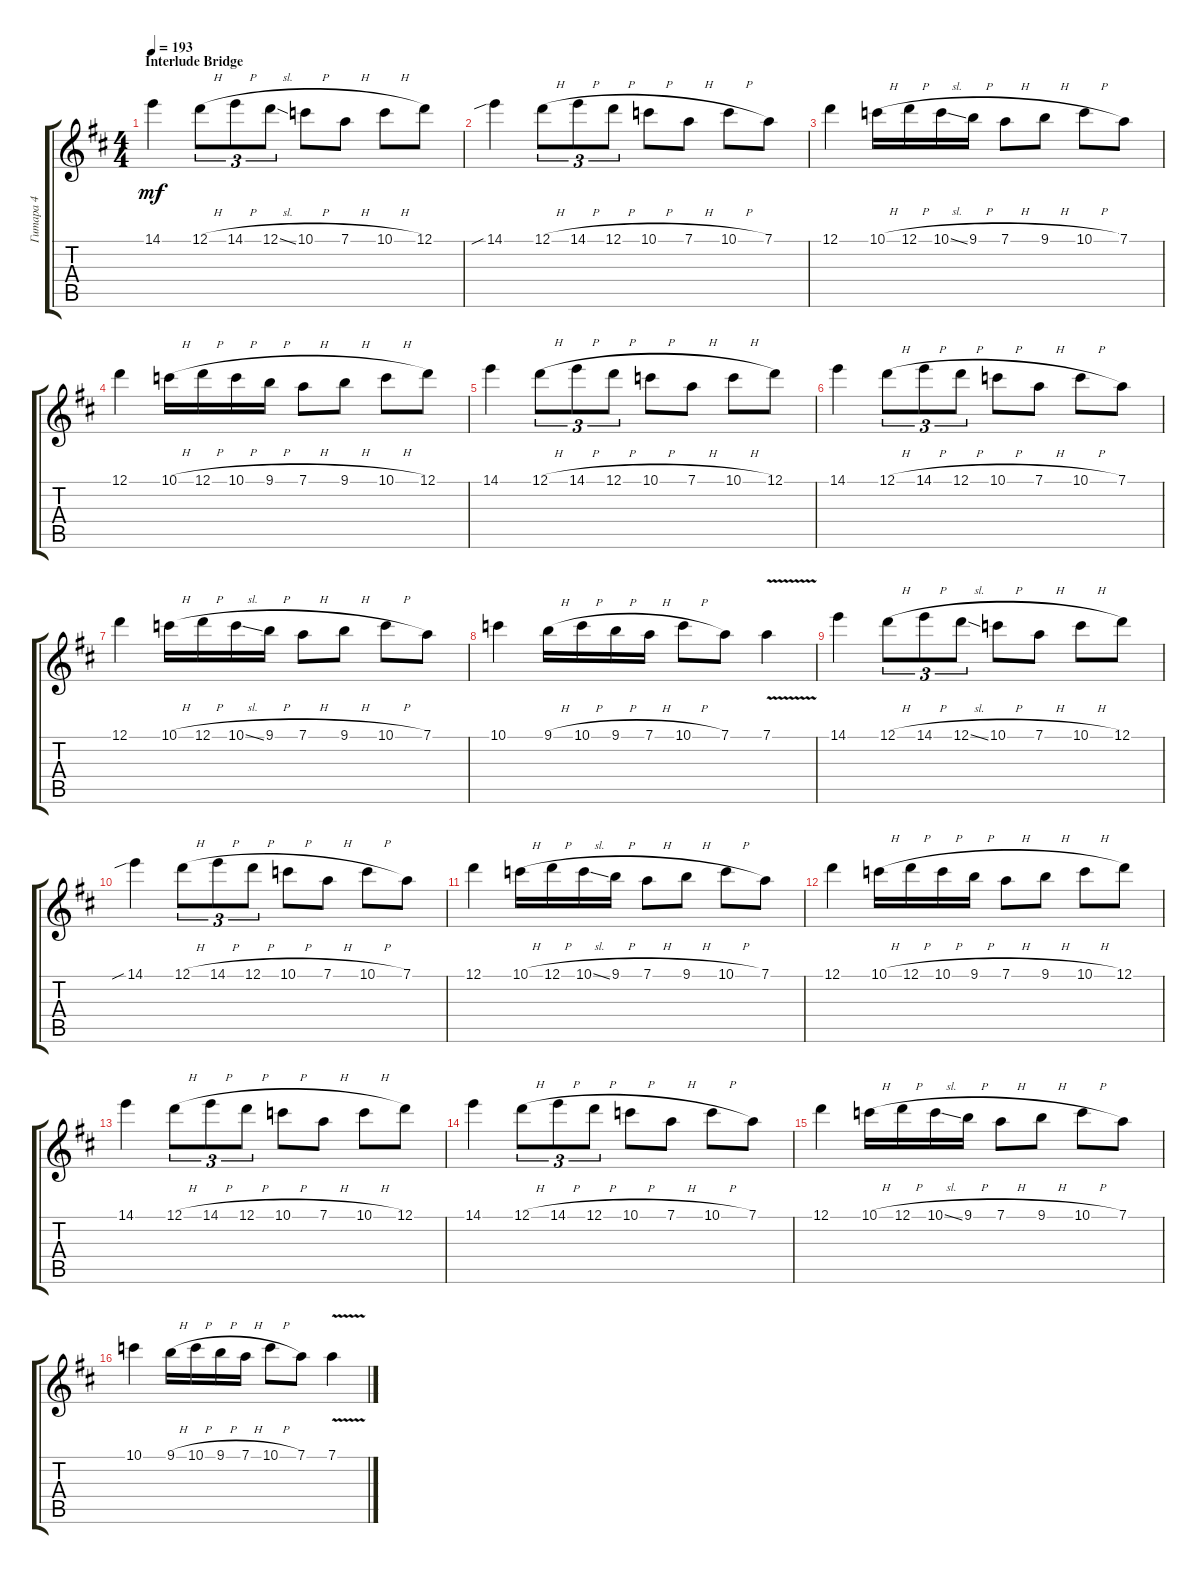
\track ("Гитара 4" "Гитара 4") {instrument distortionguitar}
\staff {score tabs}
\tuning (D4 A3 F3 C3 G2 D2) {hide}
\ts (4 4)
\section ("" "Interlude Bridge")
\tempo 193
\clef g2
\ks bminor
14.1.4{dy mf volume 3} 12.1{h}.8{tu (3 2)} 14.1{h}.8{tu (3 2)} 12.1{sl}.8{tu (3 2)} 10.1{h}.8 7.1{h}.8 10.1{h}.8 12.1.8 |
14.1{sib}.4 12.1{h}.8{tu (3 2)} 14.1{h}.8{tu (3 2)} 12.1{h}.8{tu (3 2)} 10.1{h}.8 7.1{h}.8 10.1{h}.8 7.1.8 |
12.1.4 10.1{h}.16 12.1{h}.16 10.1{sl}.16 9.1{h}.16 7.1{h}.8 9.1{h}.8 10.1{h}.8 7.1.8 |
12.1.4 10.1{h}.16 12.1{h}.16 10.1{h}.16 9.1{h}.16 7.1{h}.8 9.1{h}.8 10.1{h}.8 12.1.8 |
14.1.4 12.1{h}.8{tu (3 2)} 14.1{h}.8{tu (3 2)} 12.1{h}.8{tu (3 2)} 10.1{h}.8 7.1{h}.8 10.1{h}.8 12.1.8 |
14.1.4 12.1{h}.8{tu (3 2)} 14.1{h}.8{tu (3 2)} 12.1{h}.8{tu (3 2)} 10.1{h}.8 7.1{h}.8 10.1{h}.8 7.1.8 |
12.1.4 10.1{h}.16 12.1{h}.16 10.1{sl}.16 9.1{h}.16 7.1{h}.8 9.1{h}.8 10.1{h}.8 7.1.8 |
10.1.4 9.1{h}.16 10.1{h}.16 9.1{h}.16 7.1{h}.16 10.1{h}.8 7.1.8 7.1{v}.4 |
14.1.4 12.1{h}.8{tu (3 2)} 14.1{h}.8{tu (3 2)} 12.1{sl}.8{tu (3 2)} 10.1{h}.8 7.1{h}.8 10.1{h}.8 12.1.8 |
14.1{sib}.4 12.1{h}.8{tu (3 2)} 14.1{h}.8{tu (3 2)} 12.1{h}.8{tu (3 2)} 10.1{h}.8 7.1{h}.8 10.1{h}.8 7.1.8 |
12.1.4 10.1{h}.16 12.1{h}.16 10.1{sl}.16 9.1{h}.16 7.1{h}.8 9.1{h}.8 10.1{h}.8 7.1.8 |
12.1.4 10.1{h}.16 12.1{h}.16 10.1{h}.16 9.1{h}.16 7.1{h}.8 9.1{h}.8 10.1{h}.8 12.1.8 |
14.1.4 12.1{h}.8{tu (3 2)} 14.1{h}.8{tu (3 2)} 12.1{h}.8{tu (3 2)} 10.1{h}.8 7.1{h}.8 10.1{h}.8 12.1.8 |
14.1.4 12.1{h}.8{tu (3 2)} 14.1{h}.8{tu (3 2)} 12.1{h}.8{tu (3 2)} 10.1{h}.8 7.1{h}.8 10.1{h}.8 7.1.8 |
12.1.4 10.1{h}.16 12.1{h}.16 10.1{sl}.16 9.1{h}.16 7.1{h}.8 9.1{h}.8 10.1{h}.8 7.1.8 |
10.1.4 9.1{h}.16 10.1{h}.16 9.1{h}.16 7.1{h}.16 10.1{h}.8 7.1.8 7.1{v}.4
